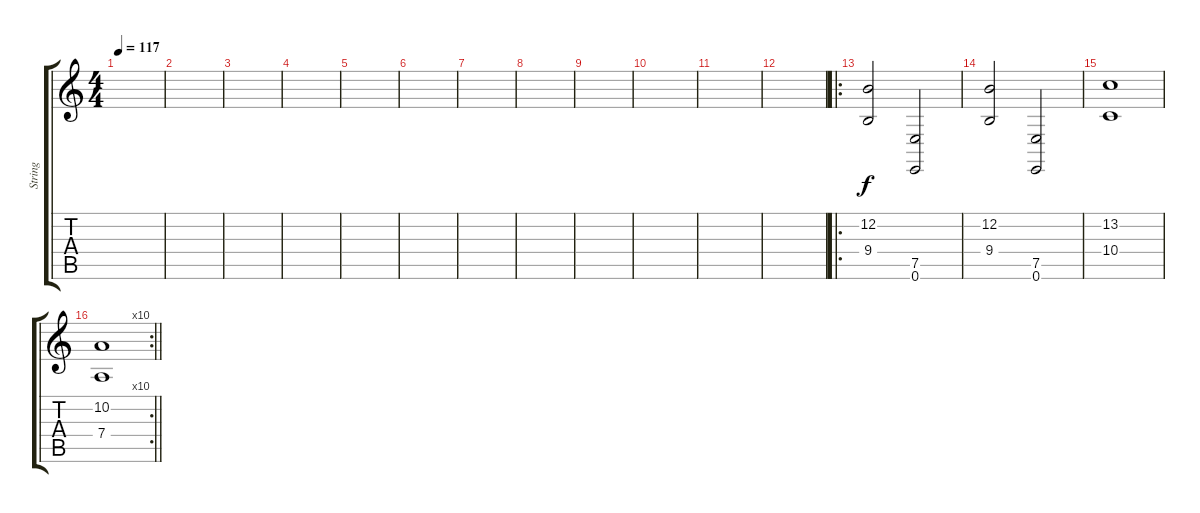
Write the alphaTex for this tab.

\track ("String" "String") {instrument stringensemble2}
\staff {score tabs}
\tuning (E4 B3 G3 D3 A2 E2) {hide}
\ts (4 4)
\tempo 117
\clef g2
\ks c
|
|
|
|
|
|
|
|
|
|
|
|
\ro
(12.2 9.4).2 (7.5 0.6).2 |
(12.2 9.4).2 (7.5 0.6).2 |
(13.2 10.4).1 |
\rc 10
\barLineRight lightlight
(10.2 7.4).1
